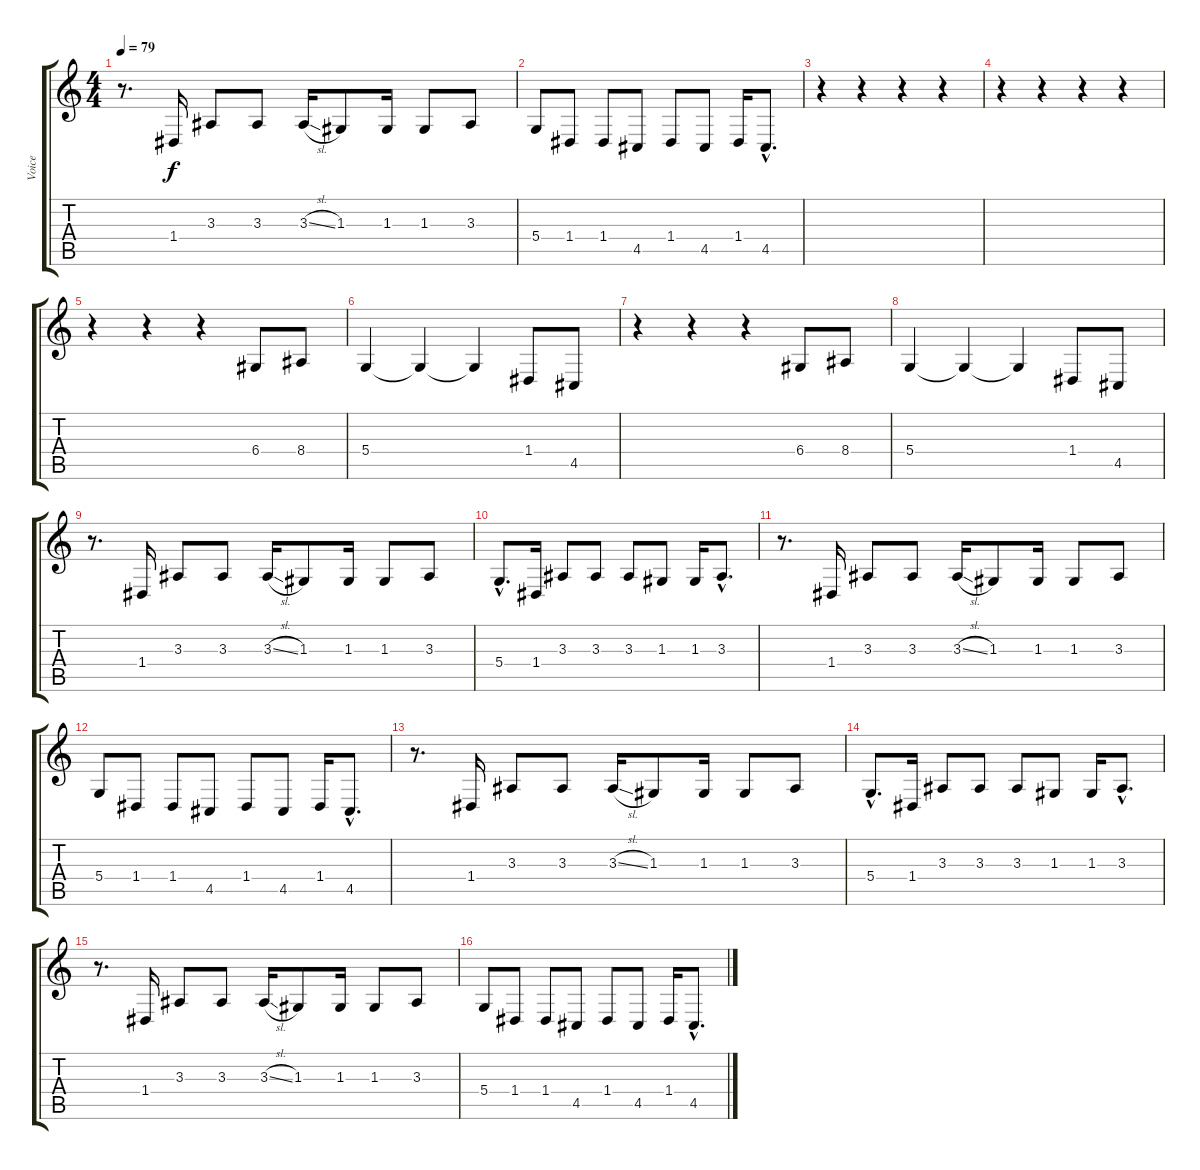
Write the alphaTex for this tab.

\track ("Voice" "Voice") {instrument clarinet}
\staff {score tabs}
\tuning (E4 B3 G3 D3 A2 E2) {hide}
\ts (4 4)
\tempo 79
\clef g2
\ks c
r.8{d dy f} 1.4.16 3.3.8 3.3.8 3.3{sl}.16 1.3.8 1.3.16 1.3.8 3.3.8 |
5.4.8 1.4.8 1.4.8 4.5.8 1.4.8 4.5.8 1.4.16 4.5{hac}.8{d} |
r.4 r.4 r.4 r.4 |
r.4 r.4 r.4 r.4 |
r.4 r.4 r.4 6.4.8{volume 11} 8.4.8 |
5.4.4 5.4{t}.4 5.4{t}.4 1.4.8 4.5.8 |
r.4 r.4 r.4 6.4.8 8.4.8 |
5.4.4 5.4{t}.4 5.4{t}.4 1.4.8 4.5.8 |
r.8{d} 1.4.16{volume 16} 3.3.8 3.3.8 3.3{sl}.16 1.3.8 1.3.16 1.3.8 3.3.8 |
5.4{hac}.8{d} 1.4.16 3.3.8 3.3.8 3.3.8 1.3.8 1.3.16 3.3{hac}.8{d} |
r.8{d} 1.4.16 3.3.8 3.3.8 3.3{sl}.16 1.3.8 1.3.16 1.3.8 3.3.8 |
5.4.8 1.4.8 1.4.8 4.5.8 1.4.8 4.5.8 1.4.16 4.5{hac}.8{d} |
r.8{d} 1.4.16 3.3.8 3.3.8 3.3{sl}.16 1.3.8 1.3.16 1.3.8 3.3.8 |
5.4{hac}.8{d} 1.4.16 3.3.8 3.3.8 3.3.8 1.3.8 1.3.16 3.3{hac}.8{d} |
r.8{d} 1.4.16 3.3.8 3.3.8 3.3{sl}.16 1.3.8 1.3.16 1.3.8 3.3.8 |
5.4.8 1.4.8 1.4.8 4.5.8 1.4.8 4.5.8 1.4.16 4.5{hac}.8{d}
